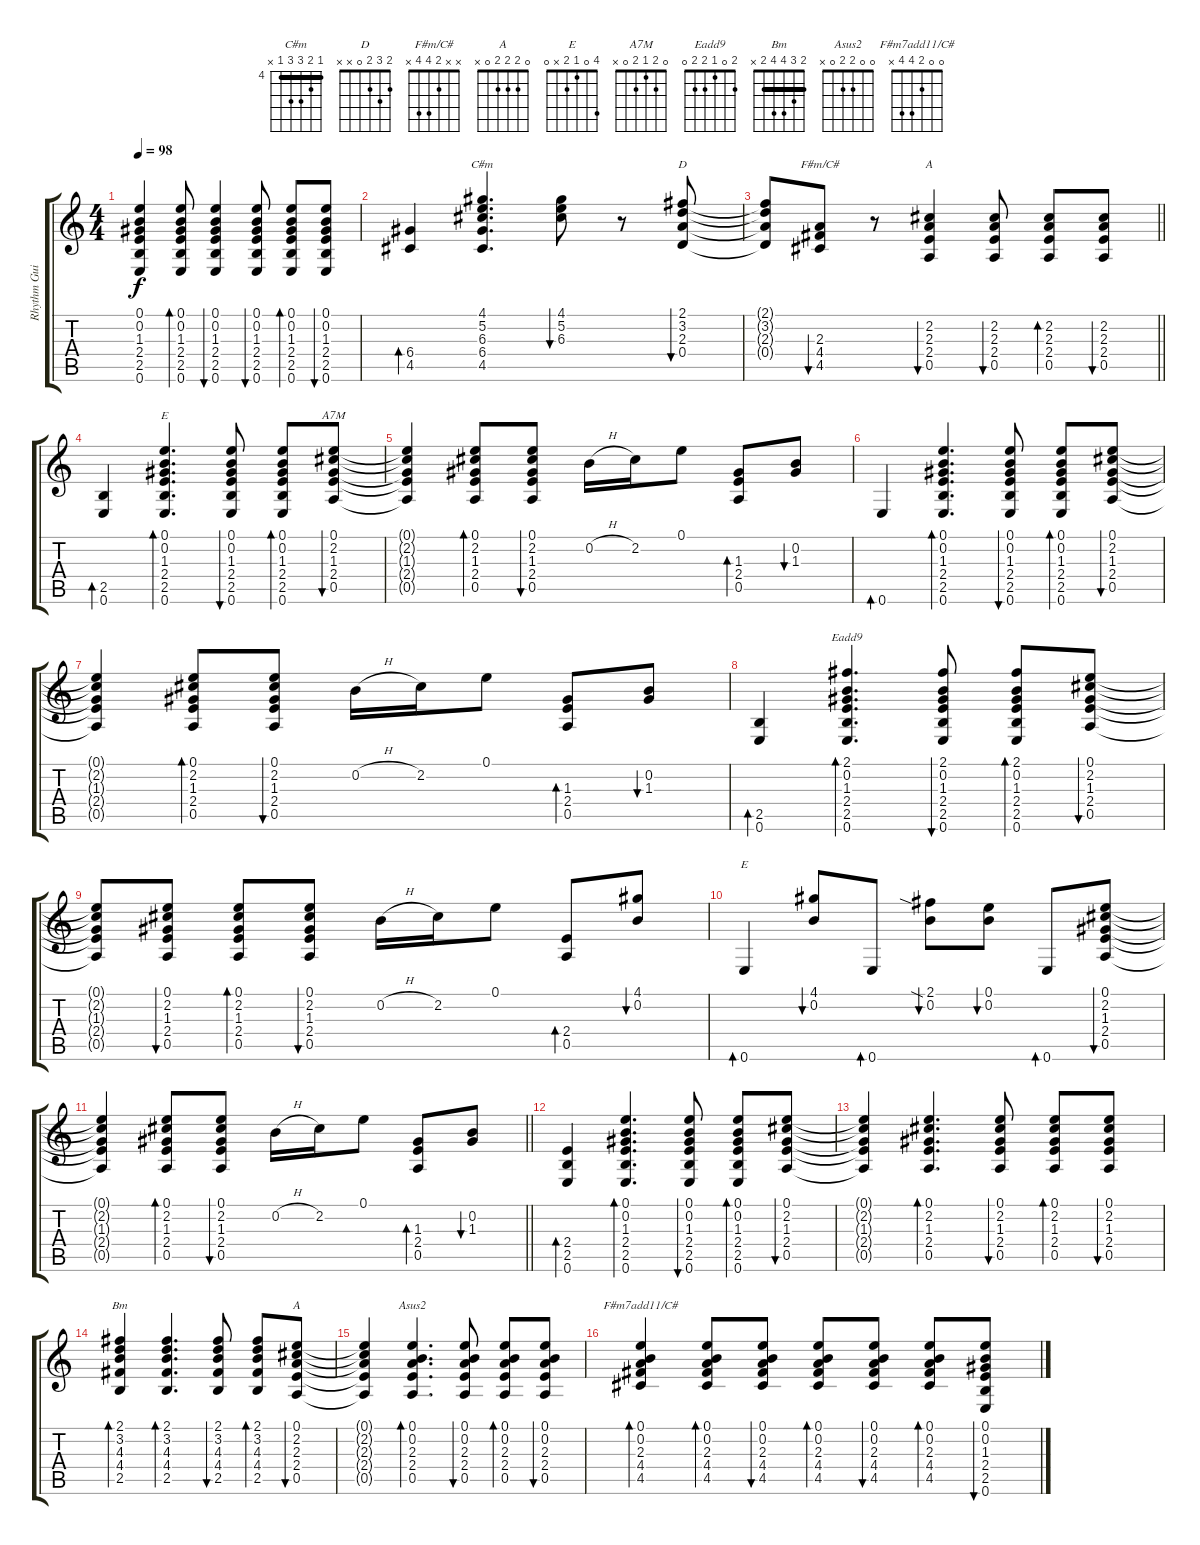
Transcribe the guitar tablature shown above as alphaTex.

\track ("Rhythm Guitar" "Rhythm Gui") {instrument acousticguitarsteel}
\staff {score tabs}
\tuning (E4 B3 G3 D3 A2 E2) {hide}
\chord ("C#m" 4 5 6 6 4 x) {firstfret 4 barre 4}
\chord ("D" 2 3 2 0 x x)
\chord ("F#m/C#" x x 2 4 4 x)
\chord ("A" x 2 2 2 0 x) {barre 2}
\chord ("E" 0 0 1 2 2 0)
\chord ("A7M" 0 2 1 2 0 x)
\chord ("Eadd9" 2 0 1 2 2 0)
\chord ("E" 4 0 1 2 x 0)
\chord ("Bm" 2 3 4 4 2 x) {barre 2}
\chord ("A" 0 2 2 2 0 x)
\chord ("Asus2" 0 0 2 2 0 x)
\chord ("F#m7add11/C#" 0 0 2 4 4 x)
\ts (4 4)
\tempo 98
\clef g2
\ks c
(0.1{t} 0.2{t} 1.3{t} 2.4{t} 2.5{t} 0.6{t}).4{dy f} (0.1 0.2 1.3 2.4 2.5 0.6).8{bd 30} (0.1 0.2 1.3 2.4 2.5 0.6).4{bu 30} (0.1 0.2 1.3 2.4 2.5 0.6).8{bu 30} (0.1 0.2 1.3 2.4 2.5 0.6).8{bd 30} (0.1 0.2 1.3 2.4 2.5 0.6).8{bu 30} |
(6.4 4.5).4{bd 30} (4.1 5.2 6.3 6.4 4.5).4{d ch "C#m"} (4.1 5.2 6.3).8{bu 30} r.8 (2.1 3.2 2.3 0.4).8{bu 30 ch "D"} |
\barLineRight lightlight
(2.1{t} 3.2{t} 2.3{t} 0.4{t}).8 (2.3 4.4 4.5).8{bu 30 ch "F#m/C#"} r.8 (2.2 2.3 2.4 0.5).4{bu 30 ch "A"} (2.2 2.3 2.4 0.5).8{bu 30} (2.2 2.3 2.4 0.5).8{bd 30} (2.2 2.3 2.4 0.5).8{bu 30} |
(2.5 0.6).4{bd 30} (0.1 0.2 1.3 2.4 2.5 0.6).4{d bd 30 ch "E"} (0.1 0.2 1.3 2.4 2.5 0.6).8{bu 30} (0.1 0.2 1.3 2.4 2.5 0.6).8{bd 30} (0.1 2.2 1.3 2.4 0.5).8{bu 30 ch "A7M"} |
(0.1{t} 2.2{t} 1.3{t} 2.4{t} 0.5{t}).4 (0.1 2.2 1.3 2.4 0.5).8{bd 30} (0.1 2.2 1.3 2.4 0.5).8{bu 30} 0.2{h}.16 2.2.16 0.1.8 (1.3 2.4 0.5).8{bd 30} (0.2 1.3).8{bu 30} |
0.6.4{bd 30} (0.1 0.2 1.3 2.4 2.5 0.6).4{d bd 30} (0.1 0.2 1.3 2.4 2.5 0.6).8{bu 30} (0.1 0.2 1.3 2.4 2.5 0.6).8{bd 30} (0.1 2.2 1.3 2.4 0.5).8{bu 30} |
(0.1{t} 2.2{t} 1.3{t} 2.4{t} 0.5{t}).4 (0.1 2.2 1.3 2.4 0.5).8{bd 30} (0.1 2.2 1.3 2.4 0.5).8{bu 30} 0.2{h}.16 2.2.16 0.1.8 (1.3 2.4 0.5).8{bd 30} (0.2 1.3).8{bu 30} |
(2.5 0.6).4{bd 30} (2.1 0.2 1.3 2.4 2.5 0.6).4{d bd 30 ch "Eadd9"} (2.1 0.2 1.3 2.4 2.5 0.6).8{bu 30} (2.1 0.2 1.3 2.4 2.5 0.6).8{bd 30} (0.1 2.2 1.3 2.4 0.5).8{bu 30} |
(0.1{t} 2.2{t} 1.3{t} 2.4{t} 0.5{t}).8 (0.1 2.2 1.3 2.4 0.5).8{bu 30} (0.1 2.2 1.3 2.4 0.5).8{bd 30} (0.1 2.2 1.3 2.4 0.5).8{bu 30} 0.2{h}.16 2.2.16 0.1.8 (2.4 0.5).8{bd 30} (4.1 0.2).8{bu 30} |
0.6.4{bd 30 ch "E"} (4.1 0.2).8{bu 30} 0.6.8{bd 30} (2.1{sia} 0.2).8{bu 30} (0.1 0.2).8{bu 30} 0.6.8{bd 30} (0.1 2.2 1.3 2.4 0.5).8{bu 30} |
\barLineRight lightlight
(0.1{t} 2.2{t} 1.3{t} 2.4{t} 0.5{t}).4 (0.1 2.2 1.3 2.4 0.5).8{bd 30} (0.1 2.2 1.3 2.4 0.5).8{bu 30} 0.2{h}.16 2.2.16 0.1.8 (1.3 2.4 0.5).8{bd 30} (0.2 1.3).8{bu 30} |
(2.4 2.5 0.6).4{bd 30} (0.1 0.2 1.3 2.4 2.5 0.6).4{d bd 30} (0.1 0.2 1.3 2.4 2.5 0.6).8{bu 30} (0.1 0.2 1.3 2.4 2.5 0.6).8{bd 30} (0.1 2.2 1.3 2.4 0.5).8{bu 30} |
(0.1{t} 2.2{t} 1.3{t} 2.4{t} 0.5{t}).4 (0.1 2.2 1.3 2.4 0.5).4{d bd 30} (0.1 2.2 1.3 2.4 0.5).8{bu 30} (0.1 2.2 1.3 2.4 0.5).8{bd 30} (0.1 2.2 1.3 2.4 0.5).8{bu 30} |
(2.1 3.2 4.3 4.4 2.5).4{bd 30 ch "Bm"} (2.1 3.2 4.3 4.4 2.5).4{d bd 30} (2.1 3.2 4.3 4.4 2.5).8{bu 30} (2.1 3.2 4.3 4.4 2.5).8{bd 30} (0.1 2.2 2.3 2.4 0.5).8{bu 30 ch "A"} |
(0.1{t} 2.2{t} 2.3{t} 2.4{t} 0.5{t}).4 (0.1 0.2 2.3 2.4 0.5).4{d bd 30 ch "Asus2"} (0.1 0.2 2.3 2.4 0.5).8{bu 30} (0.1 0.2 2.3 2.4 0.5).8{bd 30} (0.1 0.2 2.3 2.4 0.5).8{bu 30} |
(0.1 0.2 2.3 4.4 4.5).4{bd 30 ch "F#m7add11/C#"} (0.1 0.2 2.3 4.4 4.5).8{bd 30} (0.1 0.2 2.3 4.4 4.5).8{bu 30} (0.1 0.2 2.3 4.4 4.5).8{bd 30} (0.1 0.2 2.3 4.4 4.5).8{bu 30} (0.1 0.2 2.3 4.4 4.5).8{bd 30} (0.1 0.2 1.3 2.4 2.5 0.6).8{bu 30}
